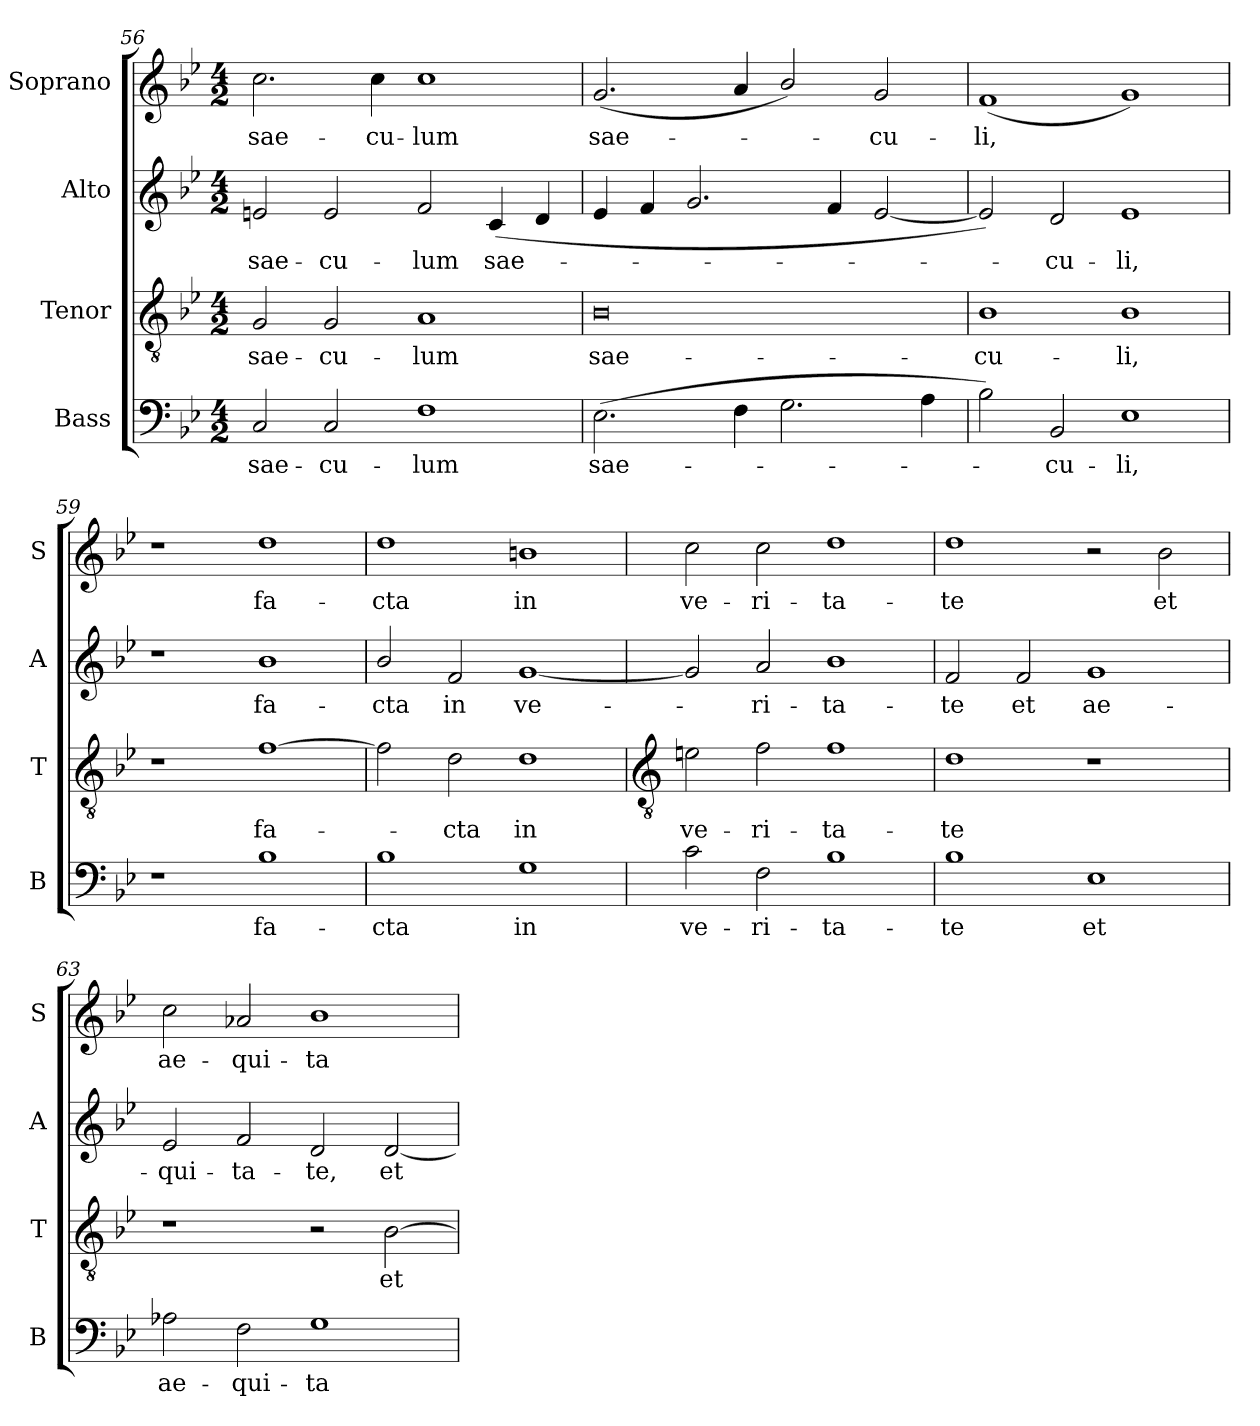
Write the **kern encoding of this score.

**kern	**text	**kern	**text	**kern	**text	**kern	**text
*part4	*part4	*part3	*part3	*part2	*part2	*part1	*part1
*staff4	*staff4	*staff3	*staff3	*staff2	*staff2	*staff1	*staff1
*I"Bass	*	*I"Tenor	*	*I"Alto	*	*I"Soprano	*
*I'B	*	*I'T	*	*I'A	*	*I'S	*
*clefF4	*	*clefGv2	*	*clefG2	*	*clefG2	*
*k[b-e-]	*	*k[b-e-]	*	*k[b-e-]	*	*k[b-e-]	*
*B-:	*	*B-:	*	*B-:	*	*B-:	*
*M4/2	*	*M4/2	*	*M4/2	*	*M4/2	*
=56	=56	=56	=56	=56	=56	=56	=56
!	!LO:LY:b	!	!LO:LY:b	!	!LO:LY:b	!	!LO:LY:b
2C	sae-	2G	sae-	2en	sae-	2.cc	sae-
!	!LO:LY:b	!	!LO:LY:b	!	!LO:LY:b	!	!
2C	-cu-	2G	-cu-	2e	-cu-	.	.
!	!	!	!	!	!	!	!LO:LY:b
.	.	.	.	.	.	4cc	-cu-
!	!LO:LY:b	!	!LO:LY:b	!	!LO:LY:b	!	!LO:LY:b
1F	-lum	1A	-lum	2f	-lum	1cc	-lum
!	!	!	!	!	!LO:LY:b	!	!
.	.	.	.	(<4c	sae-	.	.
.	.	.	.	4d	.	.	.
=57	=57	=57	=57	=57	=57	=57	=57
!	!LO:LY:b	!	!LO:LY:b	!	!	!	!LO:LY:b
(>2.E-	sae-	0B-	sae-	4e-	.	(<2.g	sae-
.	.	.	.	4f	.	.	.
.	.	.	.	2.g	.	.	.
4F	.	.	.	.	.	4a	.
2.G	.	.	.	.	.	2b-/)	.
.	.	.	.	4f	.	.	.
!	!	!	!	!	!	!	!LO:LY:b
.	.	.	.	[2e-	.	2g	cu-
4A	.	.	.	.	.	.	.
=58	=58	=58	=58	=58	=58	=58	=58
!	!	!	!LO:LY:b	!	!	!	!LO:LY:b
2B-)	.	1B-	-cu-	2e-])	.	(<1f	-li,
!	!LO:LY:b	!	!	!	!LO:LY:b	!	!
2BB-	cu-	.	.	2d	cu-	.	.
!	!LO:LY:b	!	!LO:LY:b	!	!LO:LY:b	!	!
1E-	-li,	1B-	-li,	1e-	-li,	1g)	.
=59	=59	=59	=59	=59	=59	=59	=59
1r	.	1r	.	1r	.	1r	.
!	!LO:LY:b	!	!LO:LY:b	!	!LO:LY:b	!	!LO:LY:b
1B-	fa-	[1f	fa-	1b-	fa-	1dd	fa-
=60	=60	=60	=60	=60	=60	=60	=60
!	!LO:LY:b	!	!	!	!LO:LY:b	!	!LO:LY:b
1B-	-cta	2f]	.	2b-/	-cta	1dd	-cta
!	!	!	!LO:LY:b	!	!LO:LY:b	!	!
.	.	2d	-cta	2f	in	.	.
!	!LO:LY:b	!	!LO:LY:b	!	!LO:LY:b	!	!LO:LY:b
1G	in	1d	in	[1g	ve-	1bn	in
!!LO:LB:g=z
=61	=61	=61	=61	=61	=61	=61	=61
*	*	*clefGv2	*	*	*	*	*
!	!LO:LY:b	!	!LO:LY:b	!	!	!	!LO:LY:b
2c	ve-	2en	ve-	2g]	.	2cc	ve-
!	!LO:LY:b	!	!LO:LY:b	!	!LO:LY:b	!	!LO:LY:b
2F	-ri-	2f	-ri-	2a	ri-	2cc	-ri-
!	!LO:LY:b	!	!LO:LY:b	!	!LO:LY:b	!	!LO:LY:b
1B-	-ta-	1f	-ta-	1b-	-ta-	1dd	-ta-
=62	=62	=62	=62	=62	=62	=62	=62
!	!LO:LY:b	!	!LO:LY:b	!	!LO:LY:b	!	!LO:LY:b
1B-	-te	1d	-te	2f	-te	1dd	-te
!	!	!	!	!	!LO:LY:b	!	!
.	.	.	.	2f	et	.	.
!	!LO:LY:b	!	!	!	!LO:LY:b	!	!
1E-	et	1r	.	1g	ae-	2r	.
!	!	!	!	!	!	!	!LO:LY:b
.	.	.	.	.	.	2b-	et
=63	=63	=63	=63	=63	=63	=63	=63
!	!LO:LY:b	!	!	!	!LO:LY:b	!	!LO:LY:b
2A-X	ae-	1r	.	2e-	-qui-	2cc	ae-
!	!LO:LY:b	!	!	!	!LO:LY:b	!	!LO:LY:b
2F	-qui-	.	.	2f	-ta-	2a-X	-qui-
!	!LO:LY:b	!	!	!	!LO:LY:b	!	!LO:LY:b
1G	-ta-	2r	.	2d	-te,	1b-	-ta-
!	!	!	!LO:LY:b	!	!LO:LY:b	!	!
.	.	[2B-	et	[2d	et	.	.
=	=	=	=	=	=	=	=
*-	*-	*-	*-	*-	*-	*-	*-
